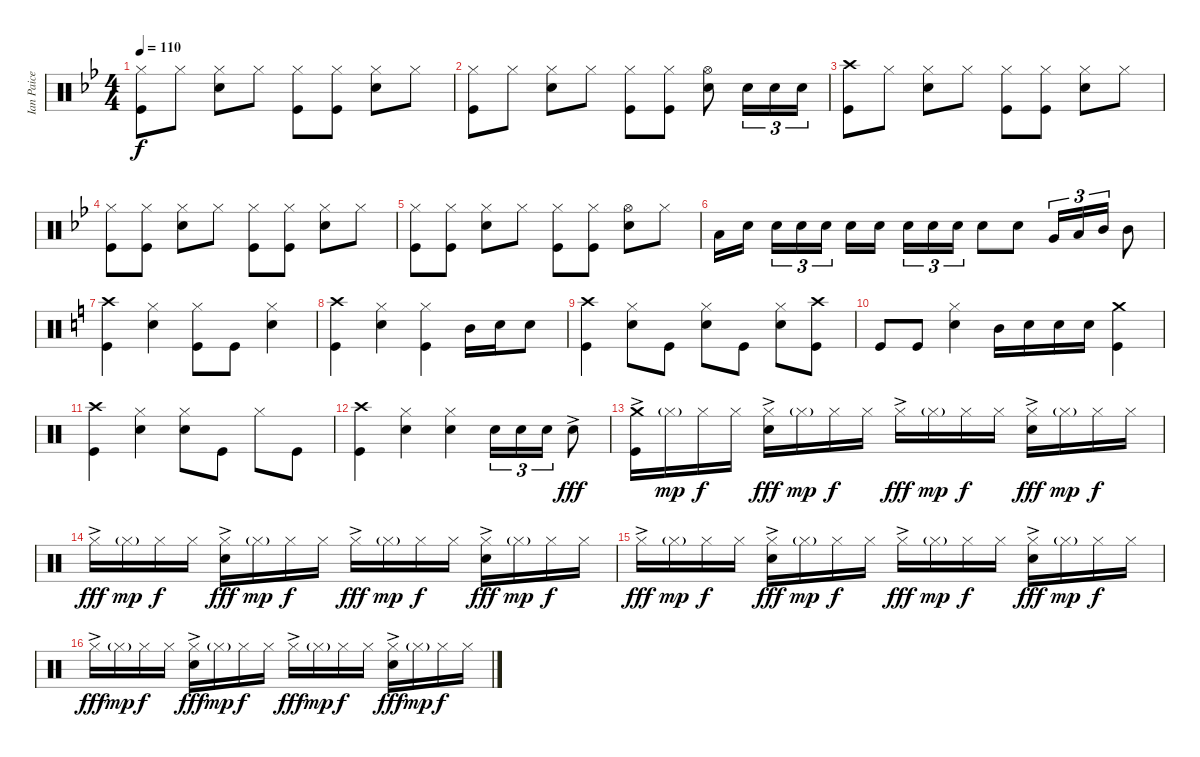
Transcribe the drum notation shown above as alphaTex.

\track ("Ian Paice" "Ian Paice") {instrument percussion}
\staff {score}
\articulation defaults
\ts (4 4)
\tempo 110
\clef neutral
\ks bb
("Hi-Hat (closed)" "Kick (hit)").8{dy f} "Hi-Hat (closed)".8 ("Hi-Hat (closed)" "Electric Snare (hit)").8 "Hi-Hat (closed)".8 ("Hi-Hat (closed)" "Kick (hit)").8 ("Hi-Hat (closed)" "Kick (hit)").8 ("Hi-Hat (closed)" "Electric Snare (hit)").8 "Hi-Hat (closed)".8 |
("Hi-Hat (closed)" "Kick (hit)").8 "Hi-Hat (closed)".8 ("Hi-Hat (closed)" "Electric Snare (hit)").8 "Hi-Hat (closed)".8 ("Hi-Hat (closed)" "Kick (hit)").8 ("Hi-Hat (closed)" "Kick (hit)").8 ("Hi-Hat (open)" "Electric Snare (hit)").8 "Electric Snare (hit)".16{tu (3 2)} "Electric Snare (hit)".16{tu (3 2)} "Electric Snare (hit)".16{tu (3 2)} |
("Crash high (hit)" "Kick (hit)").8 "Hi-Hat (closed)".8 ("Hi-Hat (closed)" "Electric Snare (hit)").8 "Hi-Hat (closed)".8 ("Hi-Hat (closed)" "Kick (hit)").8 ("Hi-Hat (closed)" "Kick (hit)").8 ("Hi-Hat (closed)" "Electric Snare (hit)").8 "Hi-Hat (closed)".8 |
("Hi-Hat (closed)" "Kick (hit)").8 ("Hi-Hat (closed)" "Kick (hit)").8 ("Hi-Hat (closed)" "Electric Snare (hit)").8 "Hi-Hat (closed)".8 ("Hi-Hat (closed)" "Kick (hit)").8 ("Hi-Hat (closed)" "Kick (hit)").8 ("Hi-Hat (closed)" "Electric Snare (hit)").8 "Hi-Hat (closed)".8 |
("Hi-Hat (closed)" "Kick (hit)").8 ("Hi-Hat (closed)" "Kick (hit)").8 ("Hi-Hat (closed)" "Electric Snare (hit)").8 "Hi-Hat (closed)".8 ("Hi-Hat (closed)" "Kick (hit)").8 ("Hi-Hat (closed)" "Kick (hit)").8 ("Hi-Hat (open)" "Electric Snare (hit)").8 "Hi-Hat (closed)".8 |
"Low Tom (hit)".16 "Electric Snare (hit)".16 "Electric Snare (hit)".16{tu (3 2)} "Electric Snare (hit)".16{tu (3 2)} "Electric Snare (hit)".16{tu (3 2)} "Electric Snare (hit)".16 "Electric Snare (hit)".16 "Electric Snare (hit)".16{tu (3 2)} "Electric Snare (hit)".16{tu (3 2)} "Electric Snare (hit)".16{tu (3 2)} "Electric Snare (hit)".8 "Electric Snare (hit)".8 "Very Low Tom (hit)".16{tu (3 2)} "Low Tom (hit)".16{tu (3 2)} "Mid Tom (hit)".16{tu (3 2)} "Mid Tom (hit)".8 |
\ks c
("Crash high (hit)" "Kick (hit)").4 ("Hi-Hat (closed)" "Electric Snare (hit)").4 ("Hi-Hat (closed)" "Kick (hit)").8 "Kick (hit)".8 ("Hi-Hat (closed)" "Electric Snare (hit)").4 |
("Crash high (hit)" "Kick (hit)").4 ("Hi-Hat (closed)" "Electric Snare (hit)").4 ("Hi-Hat (closed)" "Kick (hit)").4 "Mid Tom (hit)".16 "Electric Snare (hit)".16 "Electric Snare (hit)".8 |
("Crash high (hit)" "Kick (hit)").4 ("Hi-Hat (closed)" "Electric Snare (hit)").8 "Kick (hit)".8 ("Hi-Hat (closed)" "Electric Snare (hit)").8 "Kick (hit)".8 ("Hi-Hat (closed)" "Electric Snare (hit)").8 ("Crash high (hit)" "Kick (hit)").8 |
"Kick (hit)".8 "Kick (hit)".8 ("Hi-Hat (closed)" "Snare (hit) 2").4 "Mid Tom (hit)".16 "Electric Snare (hit)".16 "Electric Snare (hit)".16 "Electric Snare (hit)".16 ("Crash medium (hit)" "Kick (hit)").4 |
("Crash high (hit)" "Kick (hit)").4 ("Hi-Hat (closed)" "Electric Snare (hit)").4 ("Hi-Hat (closed)" "Electric Snare (hit)").8 "Kick (hit)".8 "Hi-Hat (closed)".8 "Kick (hit)".8 |
("Crash high (hit)" "Kick (hit)").4 ("Hi-Hat (closed)" "Electric Snare (hit)").4 ("Hi-Hat (closed)" "Electric Snare (hit)").4 "Electric Snare (hit)".16{tu (3 2)} "Electric Snare (hit)".16{tu (3 2)} "Electric Snare (hit)".16{tu (3 2)} "Electric Snare (hit)"{ac}.8{dy fff} |
("Crash medium (hit)"{ac} "Kick (hit)").16 "Hi-Hat (closed)"{g}.16{dy mp} "Hi-Hat (closed)".16{dy f} "Hi-Hat (closed)".16 ("Hi-Hat (closed)"{ac} "Electric Snare (hit)").16{dy fff} "Hi-Hat (closed)"{g}.16{dy mp} "Hi-Hat (closed)".16{dy f} "Hi-Hat (closed)".16 "Hi-Hat (closed)"{ac}.16{dy fff} "Hi-Hat (closed)"{g}.16{dy mp} "Hi-Hat (closed)".16{dy f} "Hi-Hat (closed)".16 ("Hi-Hat (closed)"{ac} "Electric Snare (hit)").16{dy fff} "Hi-Hat (closed)"{g}.16{dy mp} "Hi-Hat (closed)".16{dy f} "Hi-Hat (closed)".16 |
"Hi-Hat (closed)"{ac}.16{dy fff} "Hi-Hat (closed)"{g}.16{dy mp} "Hi-Hat (closed)".16{dy f} "Hi-Hat (closed)".16 ("Hi-Hat (closed)"{ac} "Electric Snare (hit)").16{dy fff} "Hi-Hat (closed)"{g}.16{dy mp} "Hi-Hat (closed)".16{dy f} "Hi-Hat (closed)".16 "Hi-Hat (closed)"{ac}.16{dy fff} "Hi-Hat (closed)"{g}.16{dy mp} "Hi-Hat (closed)".16{dy f} "Hi-Hat (closed)".16 ("Hi-Hat (closed)"{ac} "Electric Snare (hit)").16{dy fff} "Hi-Hat (closed)"{g}.16{dy mp} "Hi-Hat (closed)".16{dy f} "Hi-Hat (closed)".16 |
"Hi-Hat (closed)"{ac}.16{dy fff} "Hi-Hat (closed)"{g}.16{dy mp} "Hi-Hat (closed)".16{dy f} "Hi-Hat (closed)".16 ("Hi-Hat (closed)"{ac} "Electric Snare (hit)").16{dy fff} "Hi-Hat (closed)"{g}.16{dy mp} "Hi-Hat (closed)".16{dy f} "Hi-Hat (closed)".16 "Hi-Hat (closed)"{ac}.16{dy fff} "Hi-Hat (closed)"{g}.16{dy mp} "Hi-Hat (closed)".16{dy f} "Hi-Hat (closed)".16 ("Hi-Hat (closed)"{ac} "Electric Snare (hit)").16{dy fff} "Hi-Hat (closed)"{g}.16{dy mp} "Hi-Hat (closed)".16{dy f} "Hi-Hat (closed)".16 |
"Hi-Hat (closed)"{ac}.16{dy fff} "Hi-Hat (closed)"{g}.16{dy mp} "Hi-Hat (closed)".16{dy f} "Hi-Hat (closed)".16 ("Hi-Hat (closed)"{ac} "Electric Snare (hit)").16{dy fff} "Hi-Hat (closed)"{g}.16{dy mp} "Hi-Hat (closed)".16{dy f} "Hi-Hat (closed)".16 "Hi-Hat (closed)"{ac}.16{dy fff} "Hi-Hat (closed)"{g}.16{dy mp} "Hi-Hat (closed)".16{dy f} "Hi-Hat (closed)".16 ("Hi-Hat (closed)"{ac} "Electric Snare (hit)").16{dy fff} "Hi-Hat (closed)"{g}.16{dy mp} "Hi-Hat (closed)".16{dy f} "Hi-Hat (closed)".16
